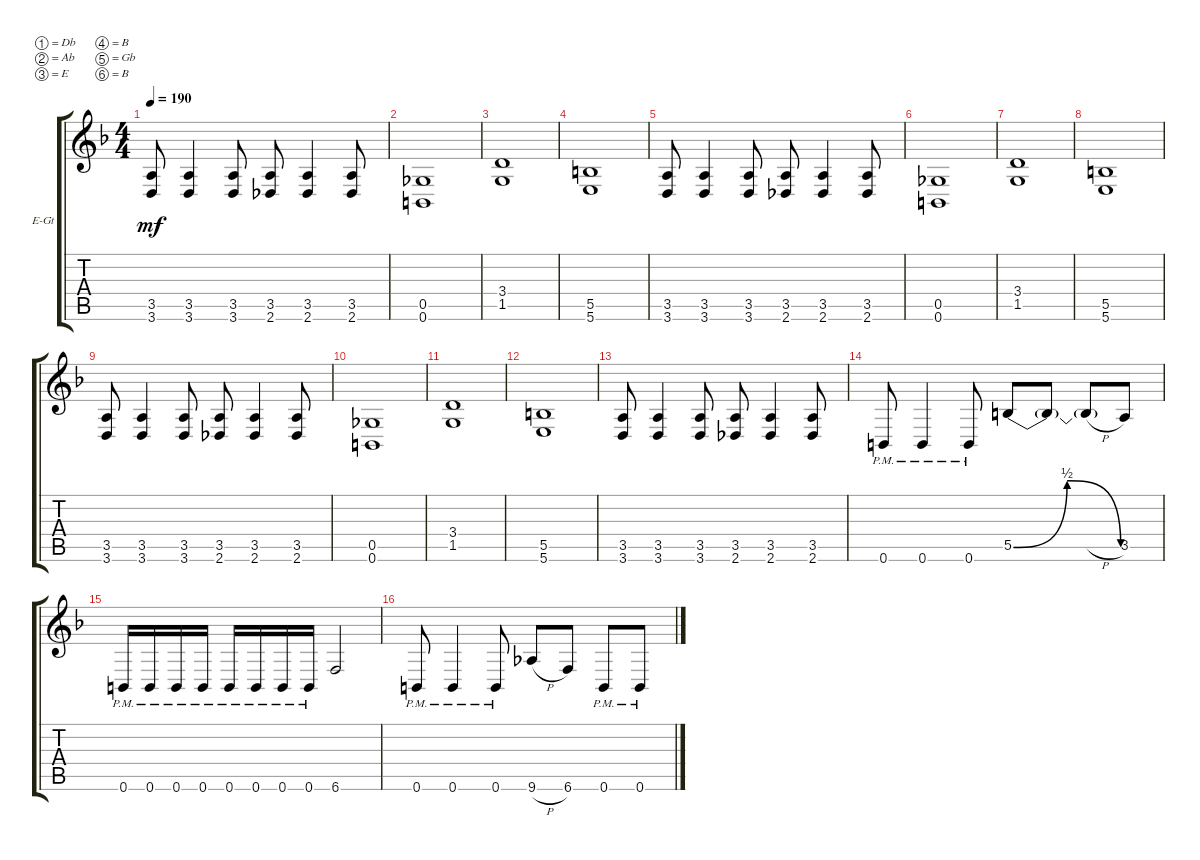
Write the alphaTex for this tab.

\defaultSystemsLayout 4
\bracketExtendMode groupsimilarinstruments
\firstSystemTrackNameOrientation horizontal
\otherSystemsTrackNameOrientation horizontal
\track ("Electric Guitar" "E-Gt") {instrument distortionguitar}
\staff {score tabs}
\tuning (Db4 Ab3 E3 B2 Gb2 B1)
\ts (4 4)
\tempo 190
\clef g2
\ks dminor
(3.6 3.5).8{dy mf} (3.6 3.5).4 (3.5 3.6).8 (2.6 3.5).8 (3.5 2.6).4 (2.6 3.5).8 |
(0.6 0.5).1 |
(1.5 3.4).1 |
(5.5 5.6).1 |
(3.6 3.5).8 (3.6 3.5).4 (3.5 3.6).8 (2.6 3.5).8 (3.5 2.6).4 (2.6 3.5).8 |
(0.6 0.5).1 |
(1.5 3.4).1 |
(5.5 5.6).1 |
(3.6 3.5).8 (3.6 3.5).4 (3.5 3.6).8 (2.6 3.5).8 (3.5 2.6).4 (2.6 3.5).8 |
(0.6 0.5).1 |
(1.5 3.4).1 |
(5.5 5.6).1 |
(3.6 3.5).8 (3.6 3.5).4 (3.5 3.6).8 (2.6 3.5).8 (3.5 2.6).4 (2.6 3.5).8 |
0.6{pm}.8 0.6{pm}.4 0.6{pm}.8 5.5{be (bendrelease 0 0 11.4 2 20.4 2 30 0)}.8 5.5{t}.8 5.5{h t}.8 3.5.8 |
0.6{pm}.16 0.6{pm}.16 0.6{pm}.16 0.6{pm}.16 0.6{pm}.16 0.6{pm}.16 0.6{pm}.16 0.6{pm}.16 6.6.2 |
0.6{pm}.8 0.6{pm}.4 0.6{pm}.8 9.6{h}.8 6.6.8 0.6{pm}.8 0.6{pm}.8
